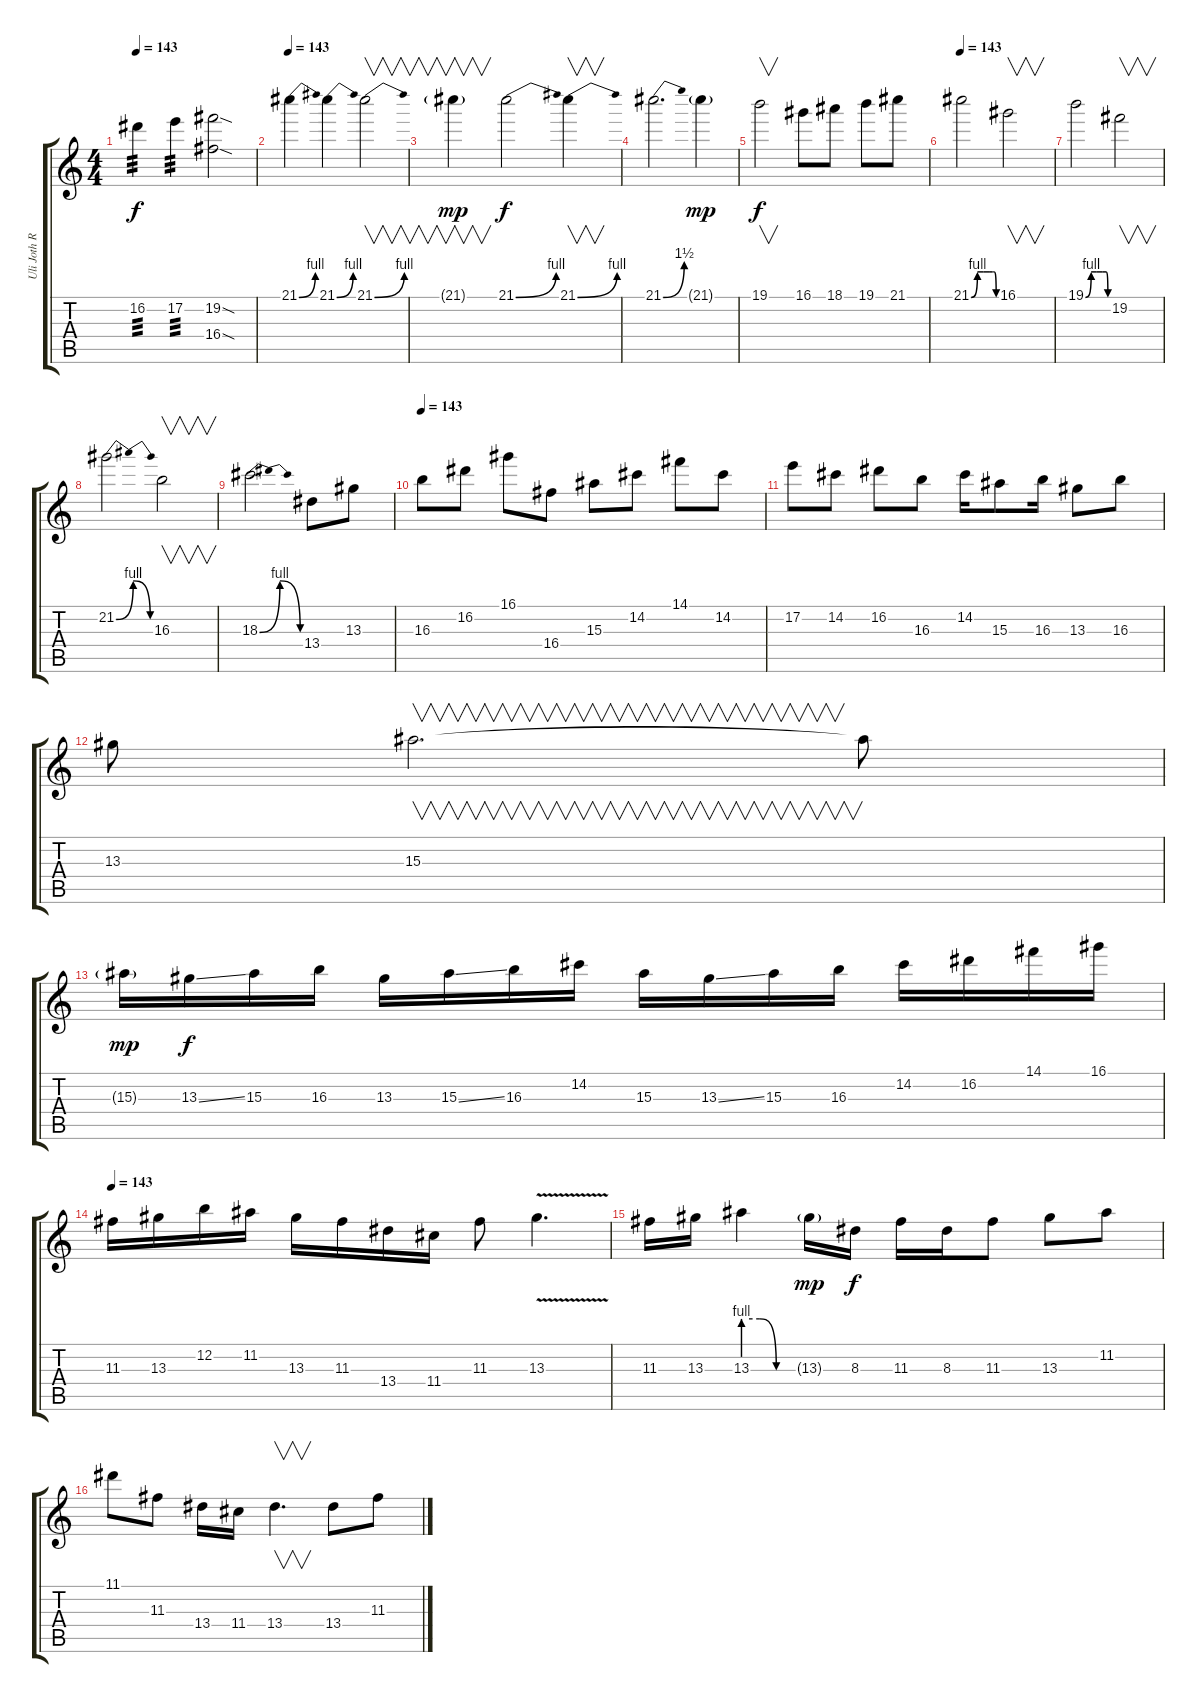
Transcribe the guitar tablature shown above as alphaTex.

\track ("Uli Joth Roth" "Uli Joth R") {instrument distortionguitar}
\staff {score tabs}
\tuning (E4 B3 G3 D3 A2 E2) {hide}
\ts (4 4)
\tempo 143
\clef g2
\ks c
16.2.4{tp 3 dy f} 17.2.4{tp 3} (19.2{sod} 16.4{sod}).2 |
\tempo 143
21.1{be (bend 0 0 60 4)}.4 21.1{be (bend 0 0 60 4)}.4 21.1{be (bend 0 0 60 4)}.2{v} |
21.1{g}.4{v dy mp} 21.1{be (bend 0 0 60 4)}.2{dy f} 21.1{be (bend 0 0 60 4)}.4{v} |
21.1{be (bend 0 0 60 6)}.2{d} 21.1{g}.4{dy mp} |
19.1.2{v dy f} 16.1.8 18.1.8 19.1.8 21.1.8 |
\tempo 143
21.1{be (custom 0 0 15 4 30 4 45 4 51 4 53 4 55 4 60 0)}.2 16.1.2{v} |
19.1{be (custom 0 0 15 4 30 4 45 4 55 4 60 0)}.2 19.2.2{v} |
21.2{be (bendrelease 0 0 30 4 55 4 60 0)}.2 16.3.2{v} |
18.3{be (bendrelease 0 0 30 4 55 4 60 0)}.2{d} 13.4.8 13.3.8 |
\tempo 143
16.3.8 16.2.8 16.1.8 16.4.8 15.3.8 14.2.8 14.1.8 14.2.8 |
17.2.8 14.2.8 16.2.8 16.3.8 14.2.16 15.3.8 16.3.16 13.3.8 16.3.8 |
13.3.8 15.3.2{v d} 15.3{t}.8 |
15.3{g}.16{dy mp} 13.3{ss}.16{dy f} 15.3.16 16.3.16 13.3.16 15.3{ss}.16 16.3.16 14.2.16 15.3.16 13.3{ss}.16 15.3.16 16.3.16 14.2.16 16.2.16 14.1.16 16.1.16 |
\tempo 143
11.3.16 13.3.16 12.2.16 11.2.16 13.3.16 11.3.16 13.4.16 11.4.16 11.3.8 13.3{v}.4{d} |
11.3.16 13.3.16 13.3{be (custom 0 4 20 4 40 0 60 0)}.4 13.3{g}.16{dy mp} 8.3.16{dy f} 11.3.16 8.3.16 11.3.8 13.3.8 11.2.8 |
11.1.8 11.3.8 13.4.16 11.4.16 13.4.4{v d} 13.4.8 11.3.8
